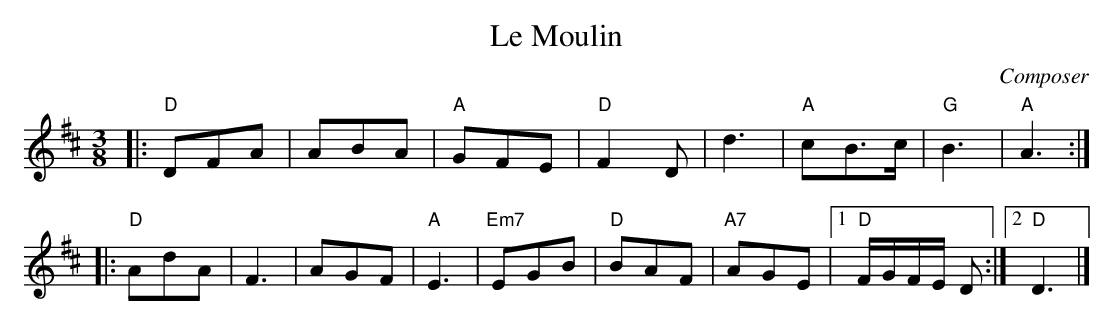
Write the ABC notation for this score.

X:1
T:Moulin, Le
C:Composer
L:1/4
M:3/8
K:D
V:1
|: "D" D/F/A/ | A/B/A/ | "A" G/F/E/ | "D" F D/ |  d3/2 | "A" c/B/>c/ | "G" B3/2 | "A" A3/2 :|
|:"D" A/d/A/ | F3/2 | A/G/F/ | "A" E3/2 |  "Em7" E/G/B/ | "D" B/A/F/ | "A7" A/G/E/ |1 "D" F/4G/4F/4E/4 D/ :|2  "D" D3/2 |]
